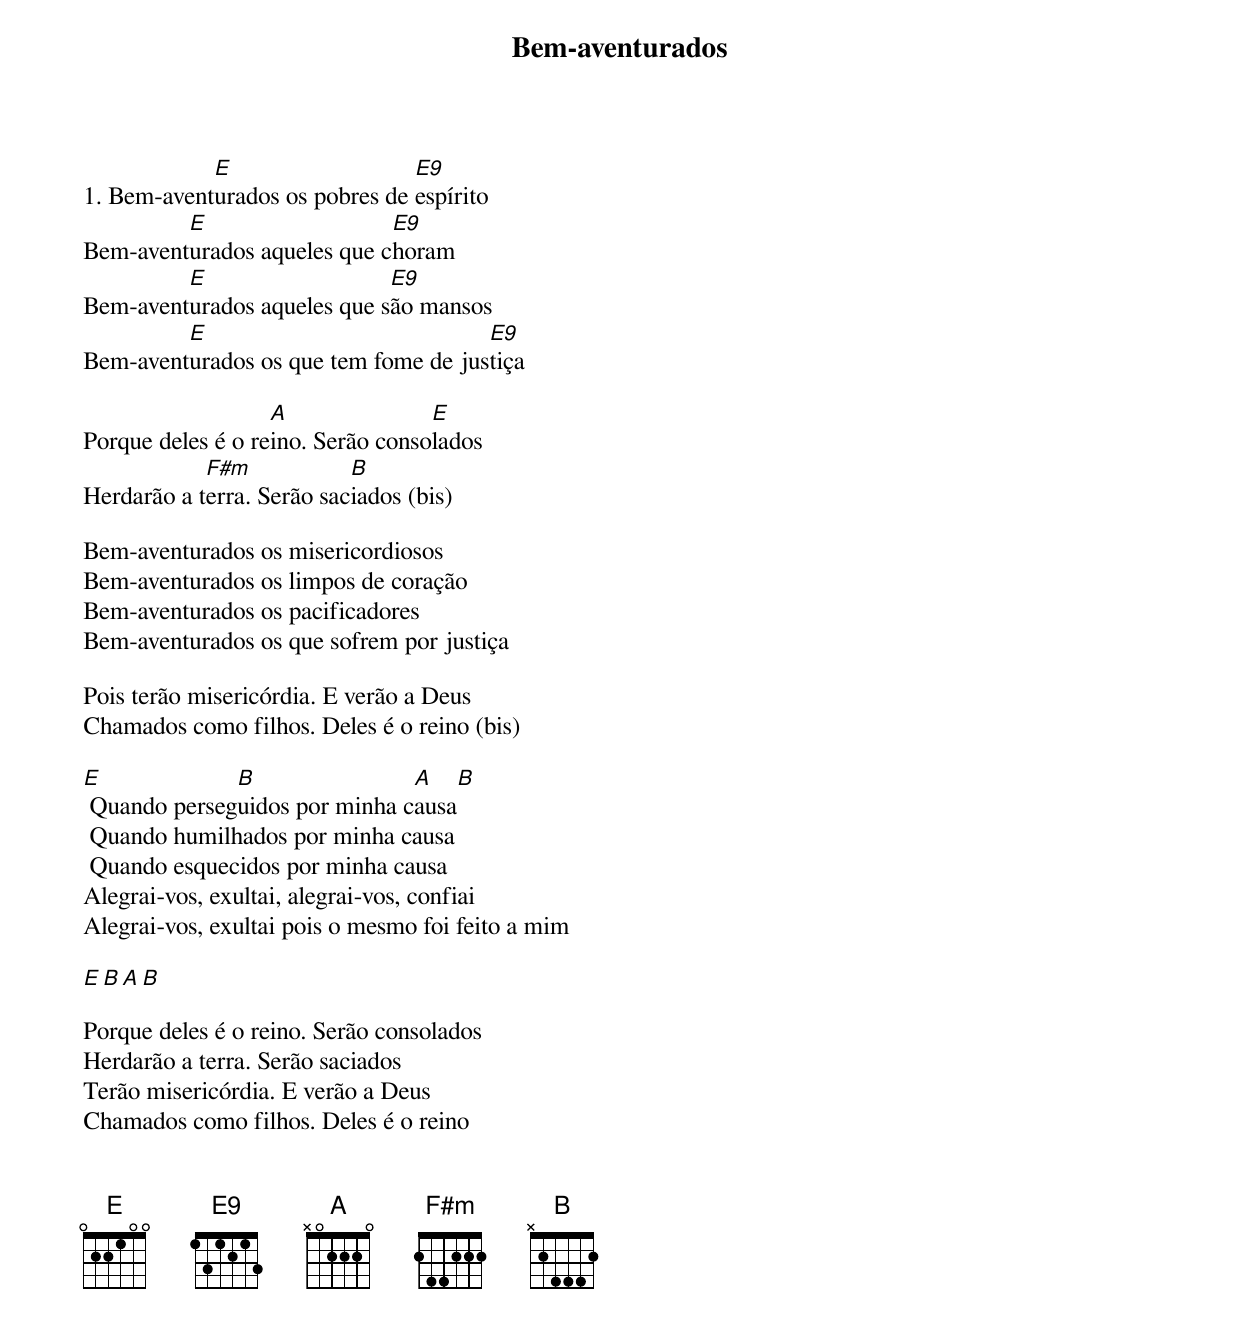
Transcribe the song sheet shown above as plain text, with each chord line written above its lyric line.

Bem-aventurados

            E                   E9
1. Bem-aventurados os pobres de espírito
         E                   E9
Bem-aventurados aqueles que choram
         E                   E9
Bem-aventurados aqueles que são mansos
         E                            E9
Bem-aventurados os que tem fome de justiça

                   A               E
Porque deles é o reino. Serão consolados
            F#m            B
Herdarão a terra. Serão saciados (bis)

Bem-aventurados os misericordiosos
Bem-aventurados os limpos de coração
Bem-aventurados os pacificadores
Bem-aventurados os que sofrem por justiça

Pois terão misericórdia. E verão a Deus
Chamados como filhos. Deles é o reino (bis)

E             B                A      B
 Quando perseguidos por minha causa
 Quando humilhados por minha causa
 Quando esquecidos por minha causa
Alegrai-vos, exultai, alegrai-vos, confiai
Alegrai-vos, exultai pois o mesmo foi feito a mim

E  B  A  B

Porque deles é o reino. Serão consolados
Herdarão a terra. Serão saciados
Terão misericórdia. E verão a Deus
Chamados como filhos. Deles é o reino

<iframe src="https://www.youtube.com/embed/9-CgaTvhVU0" frameborder="0"></iframe>
